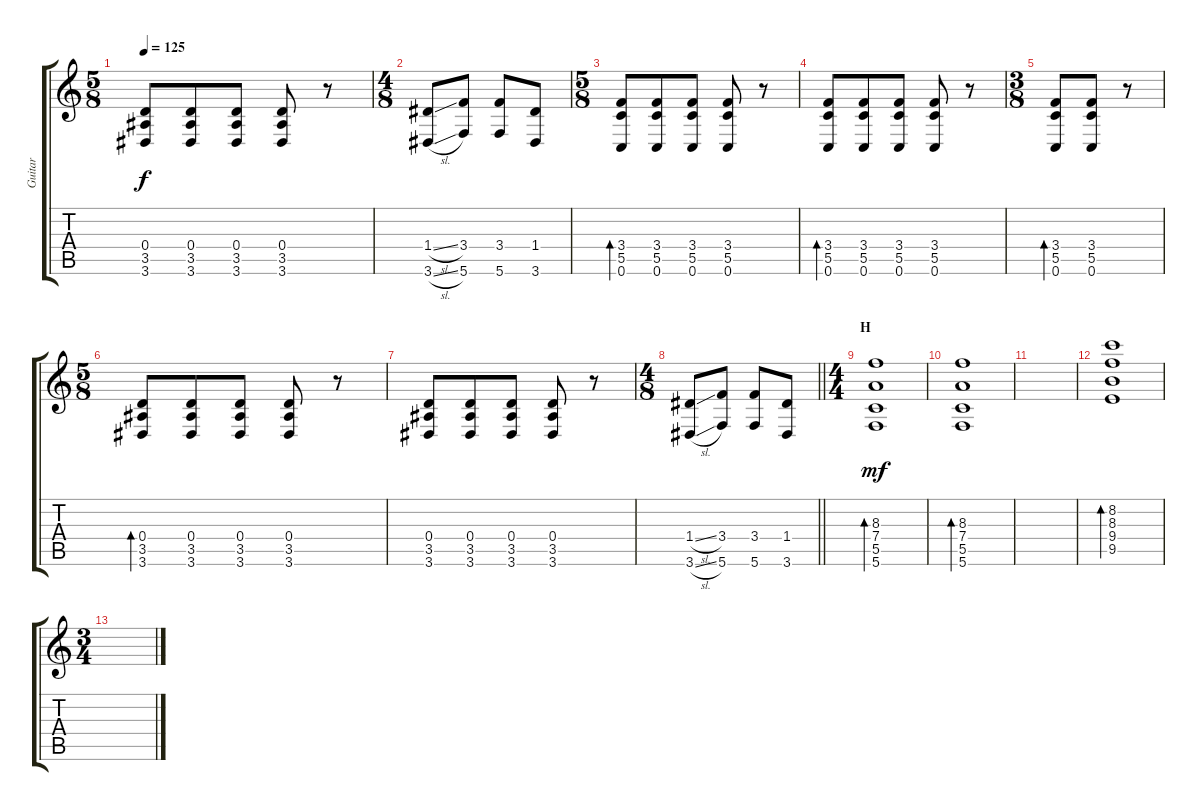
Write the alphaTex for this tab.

\track ("Guitar" "Guitar") {instrument electricguitarmuted}
\staff {score tabs}
\tuning (G4 E4 A3 D3 G2 C2) {hide}
\ts (5 8)
\tempo 125
\clef g2
\ks c
(0.4 3.5 3.6).8{dy f} (0.4 3.5 3.6).8 (0.4 3.5 3.6).8 (0.4 3.5 3.6).8 r.8 |
\ts (4 8)
(1.4{sl} 3.6{sl}).8 (3.4 5.6).8 (3.4 5.6).8 (1.4 3.6).8 |
\ts (5 8)
(3.4 5.5 0.6).8{bd 240} (3.4 5.5 0.6).8 (3.4 5.5 0.6).8 (3.4 5.5 0.6).8 r.8 |
(3.4 5.5 0.6).8{bd 240} (3.4 5.5 0.6).8 (3.4 5.5 0.6).8 (3.4 5.5 0.6).8 r.8 |
\ts (3 8)
(3.4 5.5 0.6).8{bd 240} (3.4 5.5 0.6).8 r.8 |
\ts (5 8)
(0.4 3.5 3.6).8{bd 240} (0.4 3.5 3.6).8 (0.4 3.5 3.6).8 (0.4 3.5 3.6).8 r.8 |
(0.4 3.5 3.6).8 (0.4 3.5 3.6).8 (0.4 3.5 3.6).8 (0.4 3.5 3.6).8 r.8 |
\ts (4 8)
\barLineRight lightlight
(1.4{sl} 3.6{sl}).8 (3.4 5.6).8 (3.4 5.6).8 (1.4 3.6).8 |
\ts (4 4)
\section ("" "H")
(8.3 7.4 5.5 5.6).1{bd 240 dy mf} |
(8.3 7.4 5.5 5.6).1{bd 240} |
|
(8.2 8.3 9.4 9.5).1{bd 240} |
\ts (3 4)
